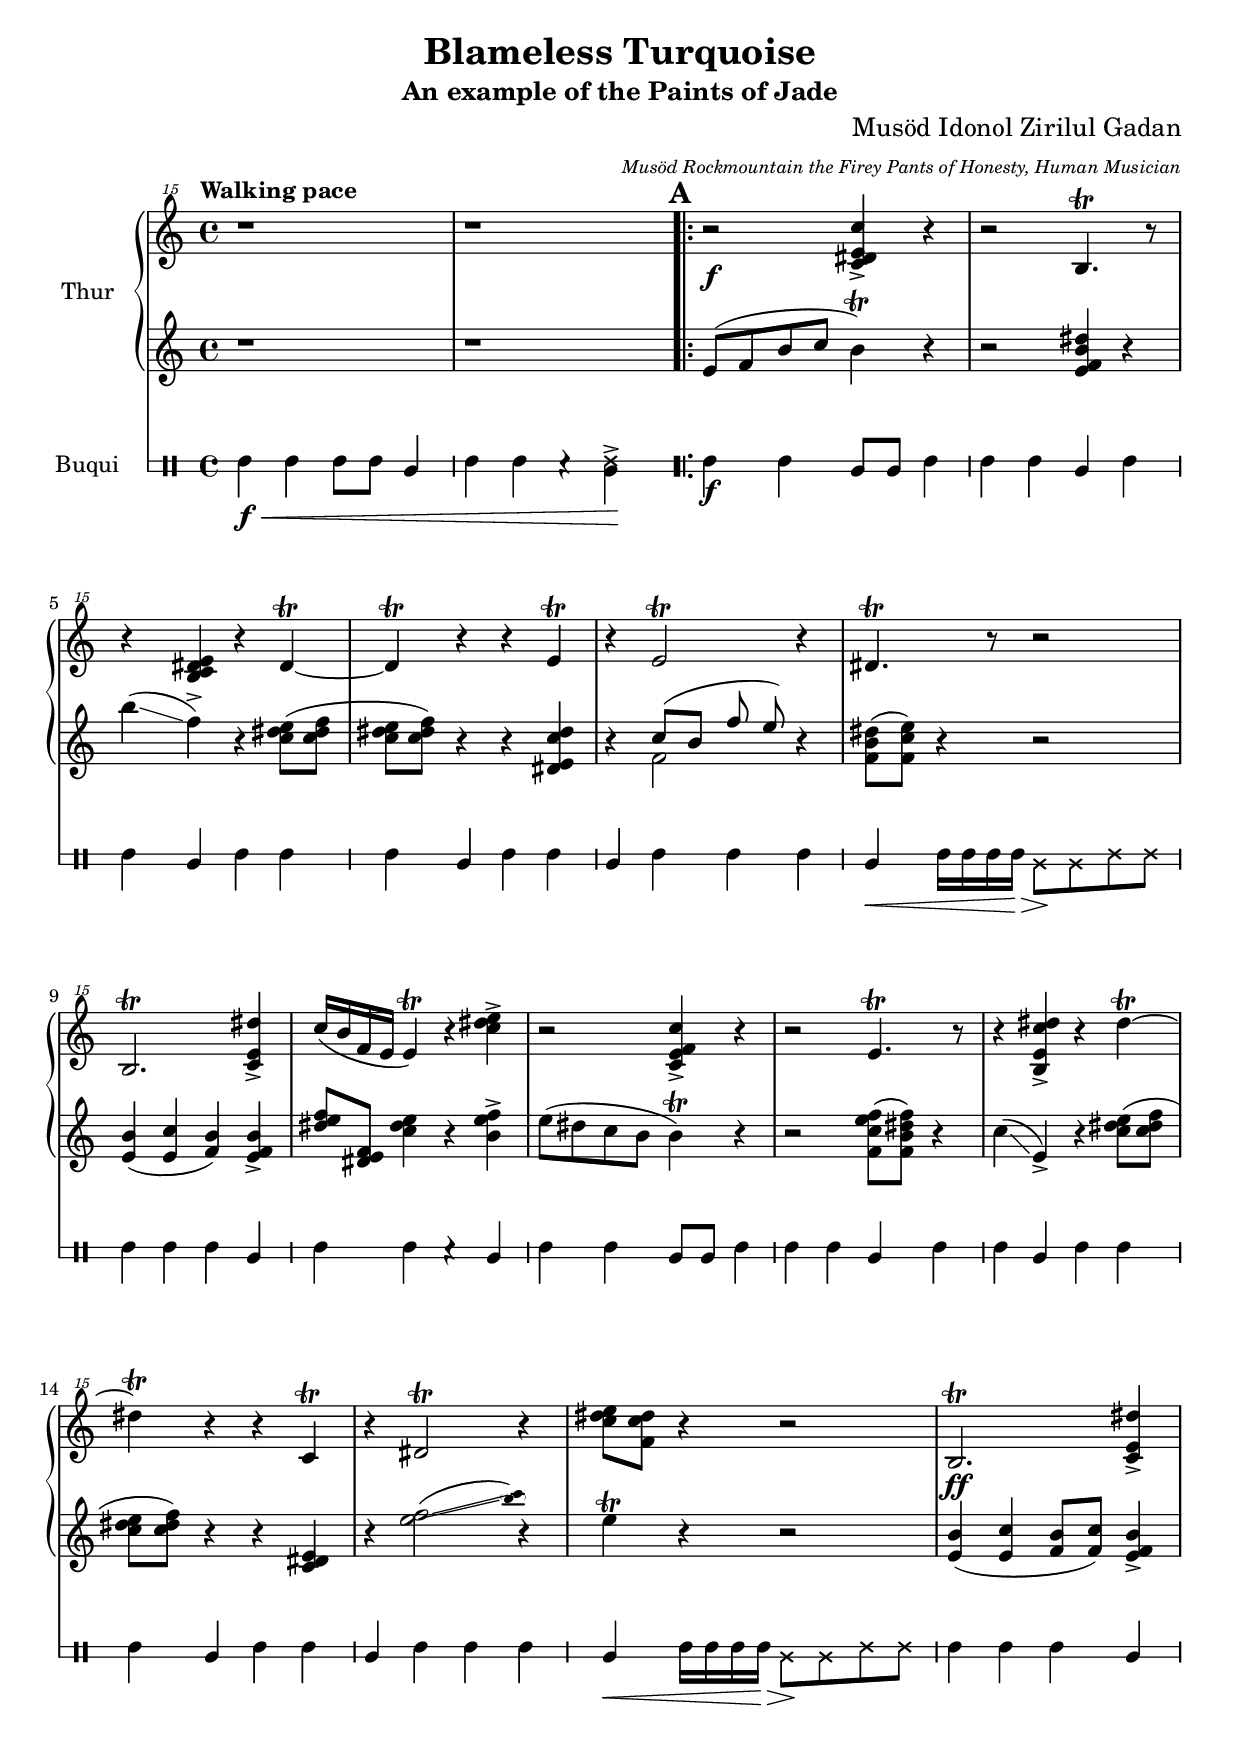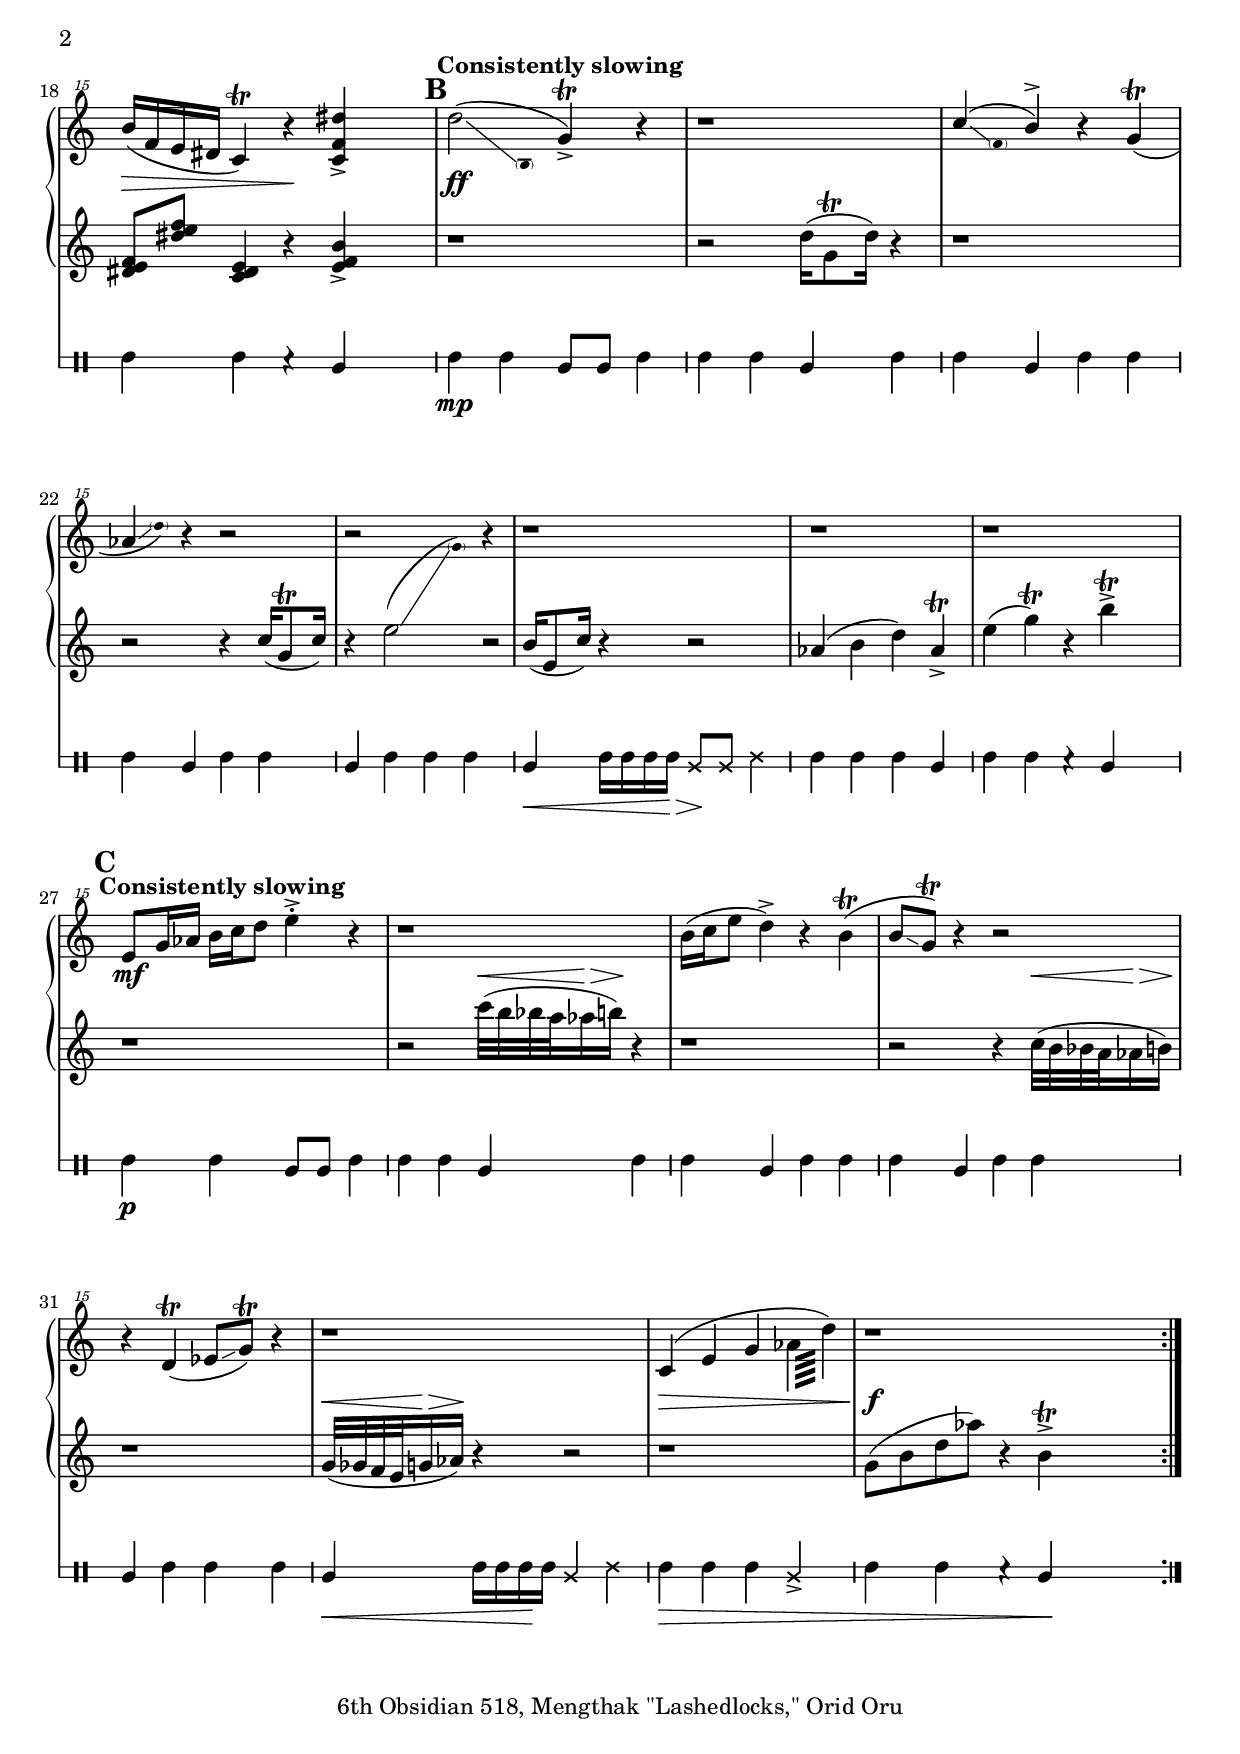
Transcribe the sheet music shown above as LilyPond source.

\header {
  title = "Blameless Turquoise"
  subtitle = "An example of the Paints of Jade"
  composer = \markup \right-column {
    \large "Musöd Idonol Zirilul Gadan"
    \tiny \italic
      "Musöd Rockmountain the Firey Pants of Honesty, Human Musician"
  }
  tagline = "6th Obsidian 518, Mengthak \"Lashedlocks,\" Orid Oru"
}

\include "articulate.ly"

#(define buqui-style '(
 (loconga  default   #f   -1)
 (lobongo  cross     #f   -1)
 (hiconga  default   #f   1)
 (hibongo  cross     #f   1)))

introTH = {
  r1 |
  \omit Staff.TimeSignature \time 9/8 r1 s8 | \time 4/4
}
passageTH = {
  \omit Staff.TimeSignature
  \time 4/4
  <>\f
  r2 <c''' dis''' e''' c''''>4-> r4 |
    r2 b''4.\trill r8 |
    r4 \grace { \once \hide Rest r4 } <b'' c''' dis''' e'''>4 r4 dis'''\trill~ |
    dis'''\trill r4 r4 e'''\trill |
    r4 e'''2\trill r4 |
    dis'''4.\trill r8 r2 |
    b''2.\trill <c''' e''' dis''''>4-> |
    c''''16( b'''16 f'''16 e'''16 e'''4\trill) r4 <c'''' dis'''' e''''>4-> |
  r2 <c''' e''' f''' c''''>4-> r4 |
    r2 e'''4.\trill r8 |
    r4 <b'' e''' c'''' dis''''>4-> r4 dis''''\trill~ |
    dis''''\trill r4 r4 c'''4\trill |
    r4 dis'''2\trill r4 |
    <c'''' dis'''' e''''>8 <f''' c'''' dis''''>8 r4 r2 |
    b''2.\trill\ff <c''' e''' dis''''>4-> |
    \time 5/4
      b'''16(\> f'''16 e'''16 dis'''16 c'''4\trill)\!
      r4 <c''' f''' dis''''>4->
      s4 | \time 4/4
}
brpassageTHA = {
  \tempo "Consistently slowing" 4 = 84 <>\ff
    \afterGrace d''''2(\glissando { \once \hide Stem \parenthesize b''4 }
    <>) g'''4\trill-> r4 |
  \tempo 4 = 83 r1 |
  \tempo 4 = 82
    << { \afterGrace c''''4(\glissando { \once \hide Stem \parenthesize f'''4 }
    b'''4->) } \\ { s8 \once \hide Rest r8 } >> r4 g'''4\trill( |
  \tempo 4 = 81
    { \afterGrace aes'''4\glissando { s8 \once \hide Stem \parenthesize d''''4) }
    } r4 r2 |
  \tempo 4 = 80 r2*1/2 s2 s8 r4*1/2 |
  \tempo 4 = 78 r1 |
  \tempo 4 = 76 r1 |
  \tempo 4 = 74 \time 5/4 r1 s4 | \time 4/4
}
brpassageTHB = {
  \tempo "Consistently slowing" 4 = 76 <>\mf
    e'''8 g'''16 aes'''16 b'''16 c''''16 d''''8 e''''4\staccato\accent r4 |
  \tempo 4 = 75 r1 |
  \tempo 4 = 74
    b'''16( c''''16 e''''8 d''''4->)
    r4 b'''4\trill( |
  \tempo 4 = 73 b'''8\glissando \grace s8 g'''8\trill) r4 r2 |
  \tempo 4 = 72 r4 d'''4\trill( ees'''8\glissando
    g'''8\trill) r4 |
  \tempo 4 = 70 r1 |
  \tempo 4 = 68 c'''4(\> e'''4 g'''4
    \repeat tremolo 8 { aes'''64 d''''64)\! } |
  \omit Staff.TimeSignature
  \tempo 4 = 66 \time 6/4 r1\f s2 |
}

introTL = {
  r1 |
  \omit Staff.TimeSignature \time 9/8 r1 s8 | \time 4/4
}
passageTL = {
  \omit Staff.TimeSignature
  \omit Staff.DynamicText
  \time 4/4 <>\f
  e'8( f'8 b'8 c''8 b'4\trill) r4 |
    r2 <e' f' b' dis''>4 r4 |
    b''4\glissando(
      f''4)-> r4 <c'' dis'' e''>8( <c'' dis'' f''>8 |
    <c'' dis'' e''>8 <c'' dis'' f''>8) r4 r4 <dis' e' c'' dis''>4 |
    r4 << { c''8( b'8 f''8 e''8) } \\ { f'2 } >> r4 |
    <f' b' dis''>8( <f' c'' e''>8) r4 r2 |
    <e' b'>4( <e' c''>4 <f' b'>4) <e' f' b'>4-> |
    <dis'' e'' f''>8 <dis' e' f'>8 <c'' dis'' e''>4 r4 <b' e'' f''>4-> |
  e''8( dis''8 c''8 b'8 b'4\trill) r4 |
    r2 <f' c'' e'' f''>8( <f' b' dis'' f''>8) r4 |
    c''4(\glissando
      e'4)-> r4 <c'' dis'' e''>8( <c'' dis'' f''>8 |
    <c'' dis'' e''>8 <c'' dis'' f''>8) r4 r4 <c' dis' e'>4 |
    r4 <e'' f''>2(\glissando \once \hide Stem \grace { \parenthesize <b'' c'''>4) } r4 |
    e''4\trill r4 r2 |
    <e' b'>4(\ff <e' c''>4 <f' b'>8 <f' c''>8) <e' f' b'>4-> |
    \time 5/4
      <dis' e' f'>8\> <dis'' e'' f''>8 <c' dis' e'>4 r4\! <e' f' b'>4->
      s4 | \time 4/4
}
brpassageTLA = {
  <>\ff r1 |
    r2 d''16( g'8\trill d''16) r4 |
    r1 |
    r2 r4 c''16( g'8\trill c''16) |
    r4 e''2(\glissando
      \change Staff = "thurhigh" \stemDown
      \once \hide Stem \grace { \parenthesize g'''4) }
      \stemNeutral \change Staff = "thurlow" s8 r2*1/4 |
    b'16( e'8 c''16) r4 r2 |
    aes'4( b'4 d''4) aes'4\trill-> |
    \time 5/4 e''4( g''4\trill) r4 b''4\trill-> s4 | \time 4/4
}
brpassageTLB = {
  <>\mp r1 |
    r2 c'''32(\< b''32 bes''32 a''32 aes''16\> b''16)\! r4 |
    r1 |
    r2 r4 c''32(\< b'32 bes'32 a'32 aes'16\> b'16)\! |
    r1 |
    g'32(\< ges'32 f'32 e'32 g'16\> aes'16)\! r4 r2 |
    r1 |
    \time 6/4 g'8(\f b'8 d''8 aes''8) r4 b'4*2\trill-> s4 |
}

introD = { \drummode {
  cgh4\f\< cgh4 cgh8 cgh8 cgl4 |
  \omit Staff.TimeSignature \time 9/8
  cgh4 cgh4 r4 <cgl boh>4\!-> s8 | \time 4/4
} }

passageD = { \drummode {
  \omit Staff.TimeSignature
  cgh4\f cgh4 cgl8 cgl8 cgh4 | cgh4 cgh4 cgl4 cgh4 |
  cgh4 cgl4 cgh4 cgh4 | cgh4 cgl4 cgh4 cgh4 |
  cgl4 cgh4 cgh4 cgh4 |
    cgl4\< cgh16 cgh16 cgh16 cgh16\> bol8\! bol8 boh8 boh8 |
  cgh4 cgh4 cgh4 cgl4 | cgh4 cgh4 r4 cgl4 |
  cgh4 cgh4 cgl8 cgl8 cgh4 | cgh4 cgh4 cgl4 cgh4 |
  cgh4 cgl4 cgh4 cgh4 | cgh4 cgl4 cgh4 cgh4 |
  cgl4 cgh4 cgh4 cgh4 |
    cgl4\< cgh16 cgh16 cgh16 cgh16\> bol8\! bol8 boh8 boh8 |
  cgh4 cgh4 cgh4 cgl4 | \time 5/4 cgh4 cgh4 r4 cgl4 s4 | \time 4/4
} }

brpassageDA = { \drummode {
  cgh4\mp cgh4 cgl8 cgl8 cgh4 | cgh4 cgh4 cgl4 cgh4 |
  cgh4 cgl4 cgh4 cgh4 | cgh4 cgl4 cgh4 cgh4 |
  cgl4 cgh4 cgh4 cgh4 |
    cgl4\< cgh16 cgh16 cgh16 cgh16\> bol8\! bol8 boh4 |
  cgh4 cgh4 cgh4 cgl4 | \time 5/4 cgh4 cgh4 r4 cgl4 s4 | \time 4/4
} }

brpassageDB = { \drummode {
  cgh4\p cgh4 cgl8 cgl8 cgh4 | cgh4 cgh4 cgl4 cgh4 |
  cgh4 cgl4 cgh4 cgh4 | cgh4 cgl4 cgh4 cgh4 |
  cgl4 cgh4 cgh4 cgh4 |
    cgl4\< cgh16 cgh16 cgh16\! cgh16 bol4 boh4 |
  cgh4\> cgh4 cgh4 bol4-> |
  \time 6/4 cgh4 cgh4 r4 cgl4\! s2 |
} }

musicTH = {
  \clef "treble^15"
  \set Score.tempoHideNote = ##t
  \tempo "Walking pace" 4 = 85
  \omit Staff.DynamicText
  \omit Staff.Hairpin
  \introTH
  \repeat volta 2 {
    \tempo 4 = 85
    \mark \default
    \passageTH
    \mark \default
    \brpassageTHA
    \mark \default
    \brpassageTHB
  }
}

musicTD = {
  s1 | s1 s8 |
  \repeat volta 2 {
    s1\f | s1 | s1 | s1 |
    s1 | s1 | s1 | s1 |
    s1 | s1 | s1 | s1 |
    s1 | s1 | s1\ff | s4\> s4 s4\! s2 |

    s1\ff | s1 | s1 | s1 |
    s1 | s1 | s1 | s1 s4 |

    s1\mf | s2 s32\< s32 s16 s16\> s16\! s4 |
    s1 | s2 s4 s32\< s32 s16 s16\> s16\! |
    s1 | s32\< s32 s16 s16\> s16\! s4 s2 |
    s4\> s2 s8 s16 s32 s64 s64\! | s1\f s2 |
  }
}

musicTL = {
  \introTL
  \omit Staff.DynamicText
  \omit Staff.Hairpin
  \repeat volta 2 {
    \passageTL
    \brpassageTLA
    \brpassageTLB
  }
}

musicD = {
  \introD
  \repeat volta 2 {
    \passageD
    \brpassageDA
    \brpassageDB
  }
}

\score {
  <<
    \new PianoStaff \with {
      instrumentName = #"Thur"
      midiInstrument = #"reed organ"
    } <<
      \new Staff = "thurhigh" { \musicTH }
      \new Dynamics = "thurdyn" { \musicTD }
      \new Staff = "thurlow" { \musicTL }
    >>
    \new DrumStaff \with {
      instrumentName = #"Buqui"
      drumStyleTable = #(alist->hash-table buqui-style)
      \override StaffSymbol.line-count = #2
      \override BarLine.bar-extent = #'(-1 . 1)
    } { \new DrumVoice { \musicD } }
  >>
  \layout {
    \context {
      \Score
      \override SpacingSpanner.base-shortest-duration = #(ly:make-moment 1/16)
    }
  }
}

%%%%%%%%%%%%%%%%%%%%%%%%%%%%%%%%%%%%%%%%%%%%%%%%%%%%%%%%%%%%%%%%%%%%%%%%%%%

% MIDI version

brpassageTHAM = {
  \tempo "Consistently slowing" 4 = 84 <>\ff
    d''''32( des'''' c'''' b''' bes''' a''' aes''' g'''
    ges''' f''' e''' ees''' d''' des''' c''' b''32) g'''4\trill-> r4 |
  \tempo 4 = 83 r1 |
  \tempo 4 = 82
    c''''32( b'''32 bes'''32 a'''32 aes'''32 g'''32 ges'''32 f'''32 b'''4->)
    r4 g'''4\trill( |
  \tempo 4 = 81
    aes'''32 a'''32 bes'''32 b'''32 c''''32 des''''32 d''''32) d''''32 r4 r2 |
  \tempo 4 = 80 r2*1/2 s2 s8 r4*1/2 |
  \tempo 4 = 78 r1 |
  \tempo 4 = 76 r1 |
  \tempo 4 = 74 \time 5/4 r1 s4 | \time 4/4
}
brpassageTHBM = {
  \tempo "Consistently slowing" 4 = 76 <>\mf
    e'''8 g'''16 aes'''16 b'''16 c''''16 d''''8 e''''4\staccato\accent r4 |
  \tempo 4 = 75 r1 |
  \tempo 4 = 74
    b'''16( c''''16 e''''8 d''''4->)
    r4 b'''4\trill( |
  \tempo 4 = 73 b'''32 bes'''32 a'''32 aes'''32 g'''8\trill) r4 r2 |
  \tempo 4 = 72 r4 d'''4\trill( ees'''32 e'''32 f'''32 ges'''32
    g'''8\trill) r4 |
  \tempo 4 = 70 r1 |
  \tempo 4 = 68 c'''4(\> e'''4 g'''4
    \repeat tremolo 8 { aes'''64 d''''64)\! } |
  \omit Staff.TimeSignature
  \tempo 4 = 66 \time 6/4 r1\f s2 |
}

introTLM = {
  r1 |
  \omit Staff.TimeSignature \time 9/8 r1 s8 | \time 4/4
}
passageTLM = {
  \omit Staff.TimeSignature
  \omit Staff.DynamicText
  \time 4/4 <>\f
  e'8( f'8 b'8 c''8 b'4\trill) r4 |
    r2 <e' f' b' dis''>4 r4 |
    \tuplet 3/2 { b''16( ais'' a'' } \tuplet 3/2 { gis''16 g'' fis'') }
      f''4-> r4 <c'' dis'' e''>8( <c'' dis'' f''>8 |
    <c'' dis'' e''>8 <c'' dis'' f''>8) r4 r4 <dis' e' c'' dis''>4 |
    r4 << { c''8( b'8 f''8 e''8) } \\ { f'2 } >> r4 |
    <f' b' dis''>8( <f' c'' e''>8) r4 r2 |
    <e' b'>4( <e' c''>4 <f' b'>4) <e' f' b'>4-> |
    <dis'' e'' f''>8 <dis' e' f'>8 <c'' dis'' e''>4 r4 <b' e'' f''>4-> |
  e''8( dis''8 c''8 b'8 b'4\trill) r4 |
    r2 <f' c'' e'' f''>8( <f' b' dis'' f''>8) r4 |
    c''32( b'32 ais'32 a'32 gis'32 g'32 fis'32 f'32)
      e'4-> r4 <c'' dis'' e''>8( <c'' dis'' f''>8 |
    <c'' dis'' e''>8 <c'' dis'' f''>8) r4 r4 <c' dis' e'>4 |
    r4 <e'' f''>16( <f'' fis''> <fis'' g''> <g'' gis''>
      <gis'' a''> <a'' ais''> <ais'' b''> <b'' c'''>) r4 |
    e''4\trill r4 r2 |
    <e' b'>4(\ff <e' c''>4 <f' b'>8 <f' c''>8) <e' f' b'>4-> |
    \time 5/4
      <dis' e' f'>8\> <dis'' e'' f''>8 <c' dis' e'>4 r4\! <e' f' b'>4->
      s4 | \time 4/4
}
brpassageTLAM = {
  <>\ff r1 |
    r2 d''16( g'8\trill d''16) r4 |
    r1 |
    r2 r4 c''16( g'8\trill c''16) |
    r4 e''32( f'' ges'' g'' aes'' a'' bes'' b''
      \change Staff = "thurhigh" \stemDown
      c''' des''' d''' ees''' e''' f''' ges''' g''')
      \stemNeutral \change Staff = "thurlow" s8 r2*1/4 |
    b'16( e'8 c''16) r4 r2 |
    aes'4( b'4 d''4) aes'4\trill-> |
    \time 5/4 e''4( g''4\trill) r4 b''4\trill-> s4 | \time 4/4
}
brpassageTLBM = {
  <>\mp r1 |
    r2 c'''32(\< b''32 bes''32 a''32 aes''16\> b''16)\! r4 |
    r1 |
    r2 r4 c''32(\< b'32 bes'32 a'32 aes'16\> b'16)\! |
    r1 |
    g'32(\< ges'32 f'32 e'32 g'16\> aes'16)\! r4 r2 |
    r1 |
    \time 6/4 g'8(\f b'8 d''8 aes''8) r4 b'4*2\trill-> s4 |
}

musicTHM = {
  \clef "treble^15"
  \set Score.tempoHideNote = ##t
  \tempo "Walking pace" 4 = 85
  \omit Staff.DynamicText
  \omit Staff.Hairpin
  \introTH
  \repeat volta 2 {
    \tempo 4 = 85
    \mark \default
    \passageTH
    \mark \default
    \brpassageTHAM
    \mark \default
    \brpassageTHBM
  }
}

musicTLM = {
  \introTLM
  \omit Staff.DynamicText
  \omit Staff.Hairpin
  \repeat volta 2 {
    \passageTLM
    \brpassageTLAM
    \brpassageTLBM
  }
}

\score {
  \articulate \unfoldRepeats { <<
    \new PianoStaff \with {
      instrumentName = #"Thur"
      midiInstrument = #"reed organ"
    } <<
      \new Staff = "thurhigh" { \musicTHM }
      \new Staff = "thurlow" { \musicTLM }
    >>
    \new DrumStaff \with {
      instrumentName = #"Buqui"
      drumStyleTable = #(alist->hash-table buqui-style)
      \override StaffSymbol.line-count = #2
      \override BarLine.bar-extent = #'(-1 . 1)
    } { \new DrumVoice { \musicD } }
  >> }
  \midi {
  }
}
